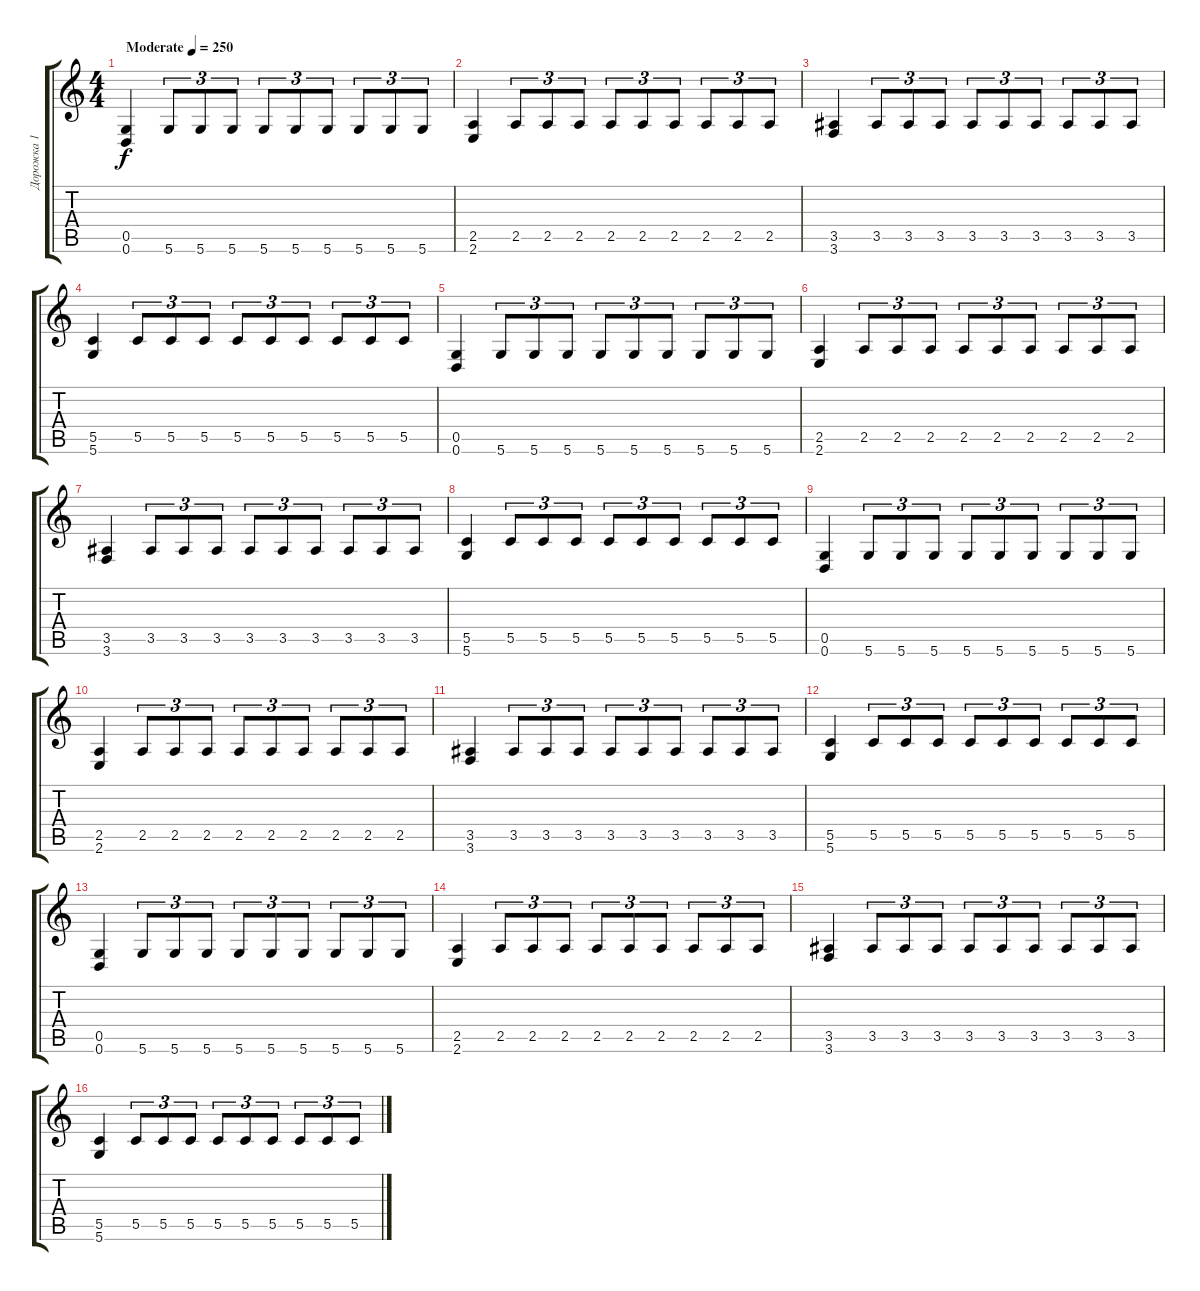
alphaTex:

\track ("Дорожка 1" "Дорожка 1") {instrument distortionguitar}
\staff {score tabs}
\tuning (D4 A3 F3 C3 G2 D2) {hide}
\ts (4 4)
\tempo (250 "Moderate")
\clef g2
\ks c
(0.5 0.6).4{dy f instrument distortionguitar} 5.6.8{tu (3 2)} 5.6.8{tu (3 2)} 5.6.8{tu (3 2)} 5.6.8{tu (3 2)} 5.6.8{tu (3 2)} 5.6.8{tu (3 2)} 5.6.8{tu (3 2)} 5.6.8{tu (3 2)} 5.6.8{tu (3 2)} |
(2.5 2.6).4 2.5.8{tu (3 2)} 2.5.8{tu (3 2)} 2.5.8{tu (3 2)} 2.5.8{tu (3 2)} 2.5.8{tu (3 2)} 2.5.8{tu (3 2)} 2.5.8{tu (3 2)} 2.5.8{tu (3 2)} 2.5.8{tu (3 2)} |
(3.5 3.6).4 3.5.8{tu (3 2)} 3.5.8{tu (3 2)} 3.5.8{tu (3 2)} 3.5.8{tu (3 2)} 3.5.8{tu (3 2)} 3.5.8{tu (3 2)} 3.5.8{tu (3 2)} 3.5.8{tu (3 2)} 3.5.8{tu (3 2)} |
(5.5 5.6).4 5.5.8{tu (3 2)} 5.5.8{tu (3 2)} 5.5.8{tu (3 2)} 5.5.8{tu (3 2)} 5.5.8{tu (3 2)} 5.5.8{tu (3 2)} 5.5.8{tu (3 2)} 5.5.8{tu (3 2)} 5.5.8{tu (3 2)} |
(0.5 0.6).4 5.6.8{tu (3 2)} 5.6.8{tu (3 2)} 5.6.8{tu (3 2)} 5.6.8{tu (3 2)} 5.6.8{tu (3 2)} 5.6.8{tu (3 2)} 5.6.8{tu (3 2)} 5.6.8{tu (3 2)} 5.6.8{tu (3 2)} |
(2.5 2.6).4 2.5.8{tu (3 2)} 2.5.8{tu (3 2)} 2.5.8{tu (3 2)} 2.5.8{tu (3 2)} 2.5.8{tu (3 2)} 2.5.8{tu (3 2)} 2.5.8{tu (3 2)} 2.5.8{tu (3 2)} 2.5.8{tu (3 2)} |
(3.5 3.6).4 3.5.8{tu (3 2)} 3.5.8{tu (3 2)} 3.5.8{tu (3 2)} 3.5.8{tu (3 2)} 3.5.8{tu (3 2)} 3.5.8{tu (3 2)} 3.5.8{tu (3 2)} 3.5.8{tu (3 2)} 3.5.8{tu (3 2)} |
(5.5 5.6).4 5.5.8{tu (3 2)} 5.5.8{tu (3 2)} 5.5.8{tu (3 2)} 5.5.8{tu (3 2)} 5.5.8{tu (3 2)} 5.5.8{tu (3 2)} 5.5.8{tu (3 2)} 5.5.8{tu (3 2)} 5.5.8{tu (3 2)} |
(0.5 0.6).4 5.6.8{tu (3 2)} 5.6.8{tu (3 2)} 5.6.8{tu (3 2)} 5.6.8{tu (3 2)} 5.6.8{tu (3 2)} 5.6.8{tu (3 2)} 5.6.8{tu (3 2)} 5.6.8{tu (3 2)} 5.6.8{tu (3 2)} |
(2.5 2.6).4 2.5.8{tu (3 2)} 2.5.8{tu (3 2)} 2.5.8{tu (3 2)} 2.5.8{tu (3 2)} 2.5.8{tu (3 2)} 2.5.8{tu (3 2)} 2.5.8{tu (3 2)} 2.5.8{tu (3 2)} 2.5.8{tu (3 2)} |
(3.5 3.6).4 3.5.8{tu (3 2)} 3.5.8{tu (3 2)} 3.5.8{tu (3 2)} 3.5.8{tu (3 2)} 3.5.8{tu (3 2)} 3.5.8{tu (3 2)} 3.5.8{tu (3 2)} 3.5.8{tu (3 2)} 3.5.8{tu (3 2)} |
(5.5 5.6).4 5.5.8{tu (3 2)} 5.5.8{tu (3 2)} 5.5.8{tu (3 2)} 5.5.8{tu (3 2)} 5.5.8{tu (3 2)} 5.5.8{tu (3 2)} 5.5.8{tu (3 2)} 5.5.8{tu (3 2)} 5.5.8{tu (3 2)} |
(0.5 0.6).4 5.6.8{tu (3 2)} 5.6.8{tu (3 2)} 5.6.8{tu (3 2)} 5.6.8{tu (3 2)} 5.6.8{tu (3 2)} 5.6.8{tu (3 2)} 5.6.8{tu (3 2)} 5.6.8{tu (3 2)} 5.6.8{tu (3 2)} |
(2.5 2.6).4 2.5.8{tu (3 2)} 2.5.8{tu (3 2)} 2.5.8{tu (3 2)} 2.5.8{tu (3 2)} 2.5.8{tu (3 2)} 2.5.8{tu (3 2)} 2.5.8{tu (3 2)} 2.5.8{tu (3 2)} 2.5.8{tu (3 2)} |
(3.5 3.6).4 3.5.8{tu (3 2)} 3.5.8{tu (3 2)} 3.5.8{tu (3 2)} 3.5.8{tu (3 2)} 3.5.8{tu (3 2)} 3.5.8{tu (3 2)} 3.5.8{tu (3 2)} 3.5.8{tu (3 2)} 3.5.8{tu (3 2)} |
(5.5 5.6).4 5.5.8{tu (3 2)} 5.5.8{tu (3 2)} 5.5.8{tu (3 2)} 5.5.8{tu (3 2)} 5.5.8{tu (3 2)} 5.5.8{tu (3 2)} 5.5.8{tu (3 2)} 5.5.8{tu (3 2)} 5.5.8{tu (3 2)}
